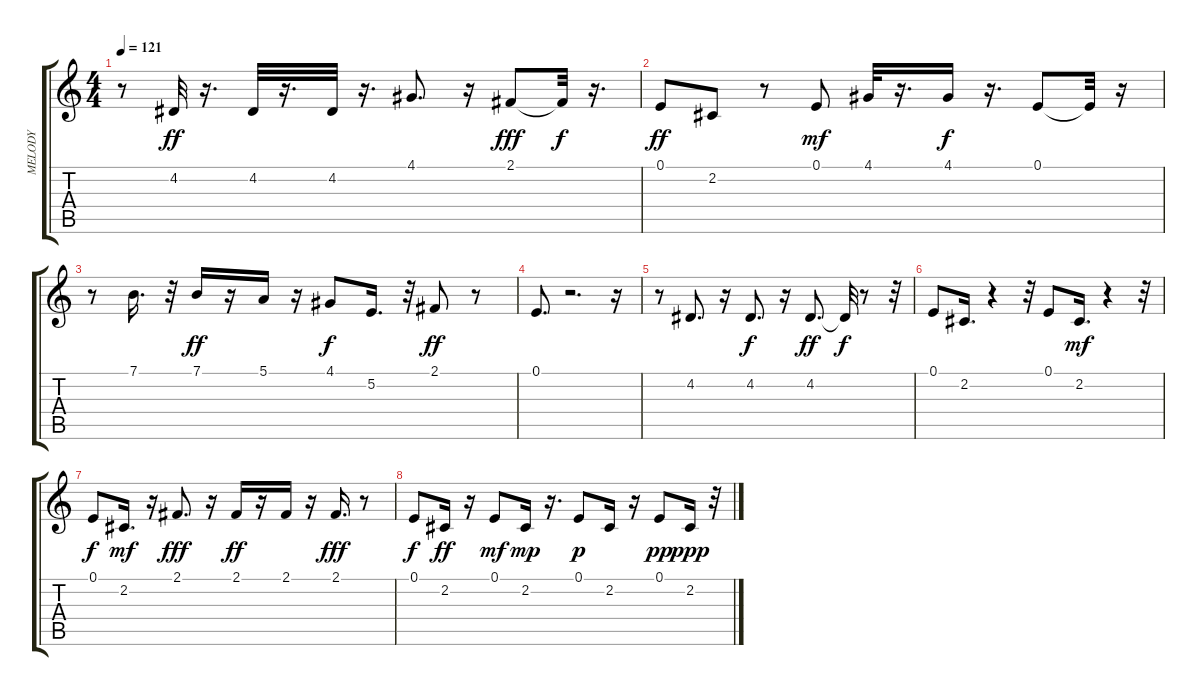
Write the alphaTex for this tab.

\track ("MELODY" "MELODY") {instrument oboe}
\staff {score tabs}
\tuning (E4 B3 G3 D3 A2 E2) {hide}
\ts (4 4)
\tempo 121
\clef g2
\ks c
r.8{dy f} 4.2.32{dy ff} r.16{d} 4.2.32 r.16{d} 4.2.32 r.16{d} 4.1.8{d} r.16 2.1.8{dy fff} 2.1{t}.32{dy f} r.16{d} |
0.1.8{dy ff} 2.2.8 r.8 0.1.8{dy mf} 4.1.32 r.16{d} 4.1.16{dy f} r.16{d} 0.1.8 0.1{t}.32 r.16 |
r.8 7.1.16{d} r.32 7.1.16{dy ff} r.16 5.1.16 r.16 4.1.8{dy f} 5.2.16{d} r.32 2.1.8{dy ff} r.8 |
0.1.8{d} r.2{d} r.16 |
r.8 4.2.8{d} r.16 4.2.8{d dy f} r.16 4.2.8{d dy ff} 4.2{t}.32{dy f} r.8 r.32 |
0.1.8 2.2.16{d} r.4 r.32 0.1.8 2.2.16{d dy mf} r.4 r.32 |
0.1.8{dy f} 2.2.16{d dy mf} r.16 2.1.8{d dy fff} r.16 2.1.16{dy ff} r.16 2.1.16 r.16 2.1.16{d dy fff} r.8 |
0.1.8{dy f} 2.2.16{dy ff} r.16 0.1.8{dy mf} 2.2.16{dy mp} r.16{d} 0.1.8{dy p} 2.2.16 r.16 0.1.8{dy pp} 2.2.16{dy ppp} r.32
